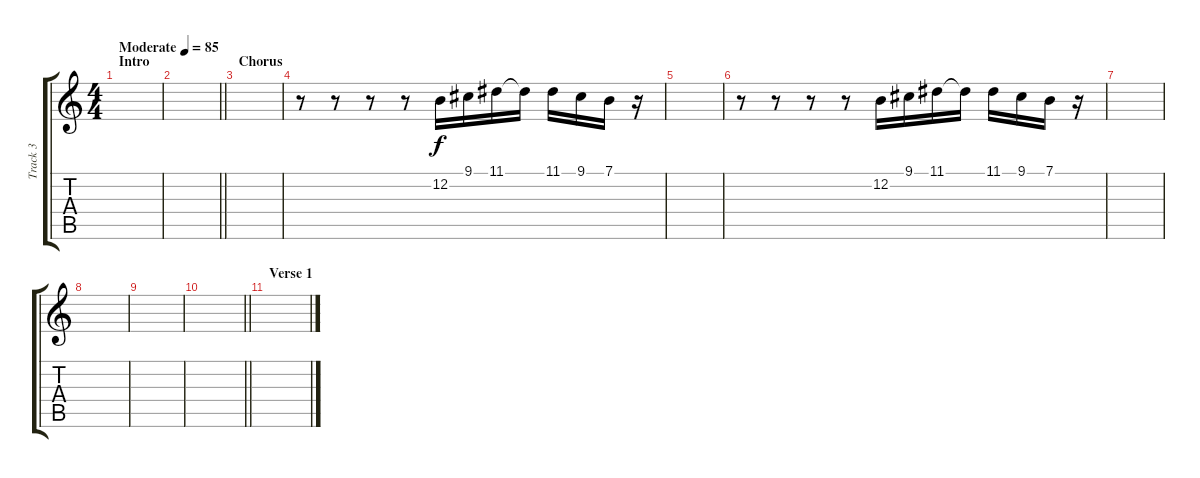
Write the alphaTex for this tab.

\track ("Track 3" "Track 3") {instrument reedorgan}
\staff {score tabs}
\tuning (E4 B3 G3 D3 A2 E2) {hide}
\ts (4 4)
\section ("" "Intro")
\tempo (85 "Moderate")
\clef g2
\ks c
|
\barLineRight lightlight
|
\section ("" "Chorus")
|
r.8 r.8 r.8 r.8 12.2.16 9.1.16 11.1.16 11.1{t}.16 11.1.16 9.1.16 7.1.16 r.16 |
|
r.8 r.8 r.8 r.8 12.2.16 9.1.16 11.1.16 11.1{t}.16 11.1.16 9.1.16 7.1.16 r.16 |
|
|
|
\barLineRight lightlight
|
\section ("" "Verse 1")
